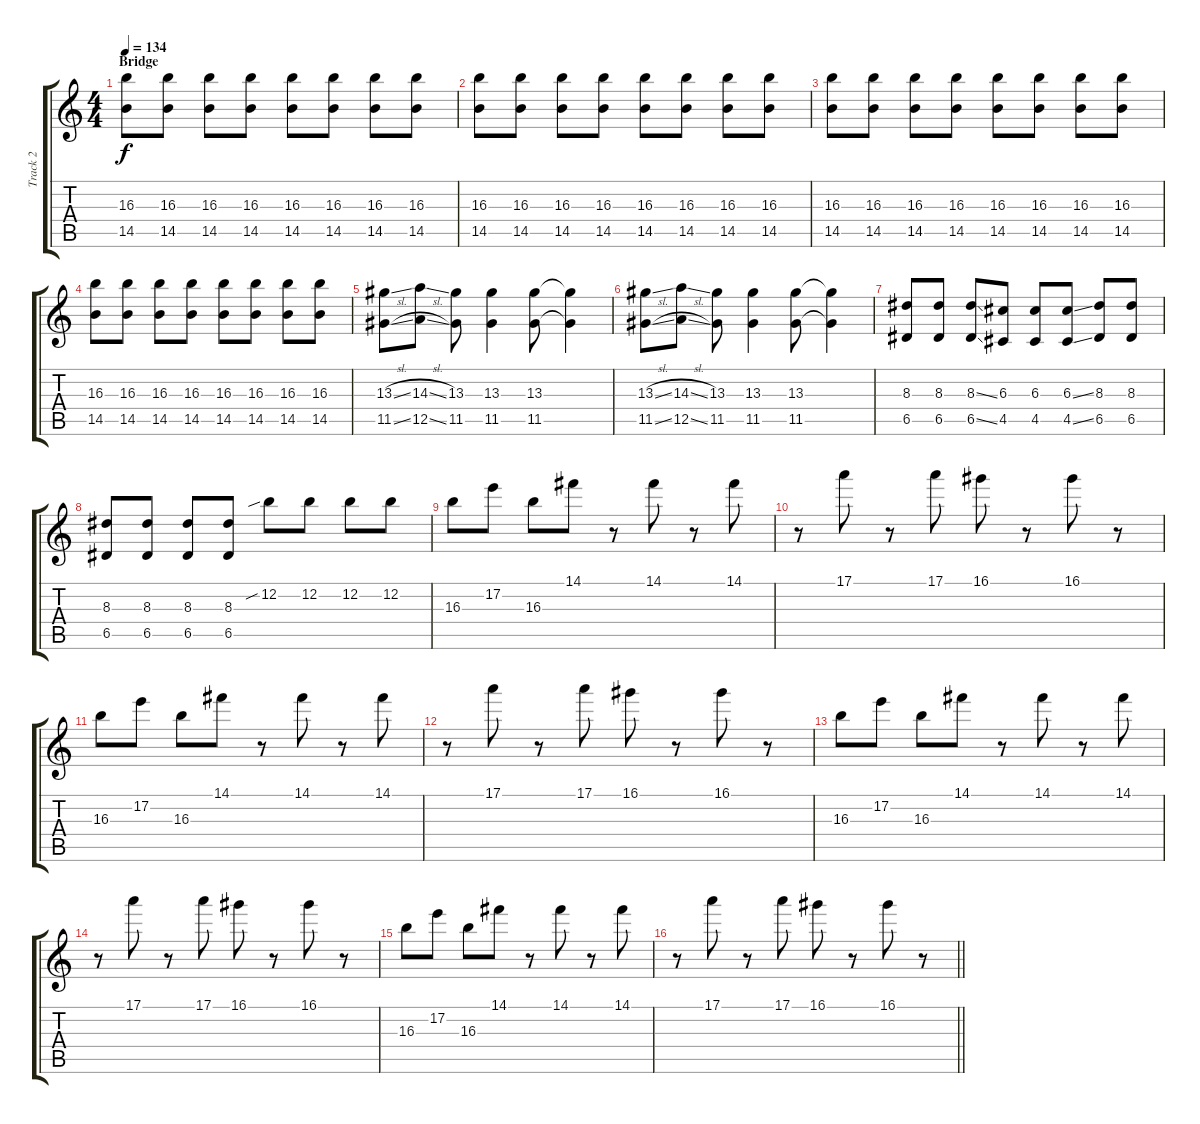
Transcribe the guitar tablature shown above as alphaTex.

\track ("Track 2" "Track 2") {instrument distortionguitar}
\staff {score tabs}
\tuning (E4 B3 G3 D3 A2 E2) {hide}
\ts (4 4)
\section ("" "Bridge")
\tempo 134
\clef g2
\ks c
(16.3 14.5).8{dy f} (16.3 14.5).8 (16.3 14.5).8 (16.3 14.5).8 (16.3 14.5).8 (16.3 14.5).8 (16.3 14.5).8 (16.3 14.5).8 |
(16.3 14.5).8 (16.3 14.5).8 (16.3 14.5).8 (16.3 14.5).8 (16.3 14.5).8 (16.3 14.5).8 (16.3 14.5).8 (16.3 14.5).8 |
(16.3 14.5).8 (16.3 14.5).8 (16.3 14.5).8 (16.3 14.5).8 (16.3 14.5).8 (16.3 14.5).8 (16.3 14.5).8 (16.3 14.5).8 |
(16.3 14.5).8 (16.3 14.5).8 (16.3 14.5).8 (16.3 14.5).8 (16.3 14.5).8 (16.3 14.5).8 (16.3 14.5).8 (16.3 14.5).8 |
(13.3{sl} 11.5{sl}).8 (14.3{sl} 12.5{sl}).8 (13.3 11.5).8 (13.3 11.5).4 (13.3 11.5).8 (13.3{t} 11.5{t}).4 |
(13.3{sl} 11.5{sl}).8 (14.3{sl} 12.5{sl}).8 (13.3 11.5).8 (13.3 11.5).4 (13.3 11.5).8 (13.3{t} 11.5{t}).4 |
(8.3 6.5).8 (8.3 6.5).8 (8.3{ss} 6.5{ss}).8 (6.3 4.5).8 (6.3 4.5).8 (6.3{ss} 4.5{ss}).8 (8.3 6.5).8 (8.3 6.5).8 |
(8.3 6.5).8 (8.3 6.5).8 (8.3 6.5).8 (8.3 6.5).8 12.2{sib}.8 12.2.8 12.2.8 12.2.8 |
16.3.8 17.2.8 16.3.8 14.1.8 r.8 14.1.8 r.8 14.1.8 |
r.8 17.1.8 r.8 17.1.8 16.1.8 r.8 16.1.8 r.8 |
16.3.8 17.2.8 16.3.8 14.1.8 r.8 14.1.8 r.8 14.1.8 |
r.8 17.1.8 r.8 17.1.8 16.1.8 r.8 16.1.8 r.8 |
16.3.8 17.2.8 16.3.8 14.1.8 r.8 14.1.8 r.8 14.1.8 |
r.8 17.1.8 r.8 17.1.8 16.1.8 r.8 16.1.8 r.8 |
16.3.8 17.2.8 16.3.8 14.1.8 r.8 14.1.8 r.8 14.1.8 |
\barLineRight lightlight
r.8 17.1.8 r.8 17.1.8 16.1.8 r.8 16.1.8 r.8
